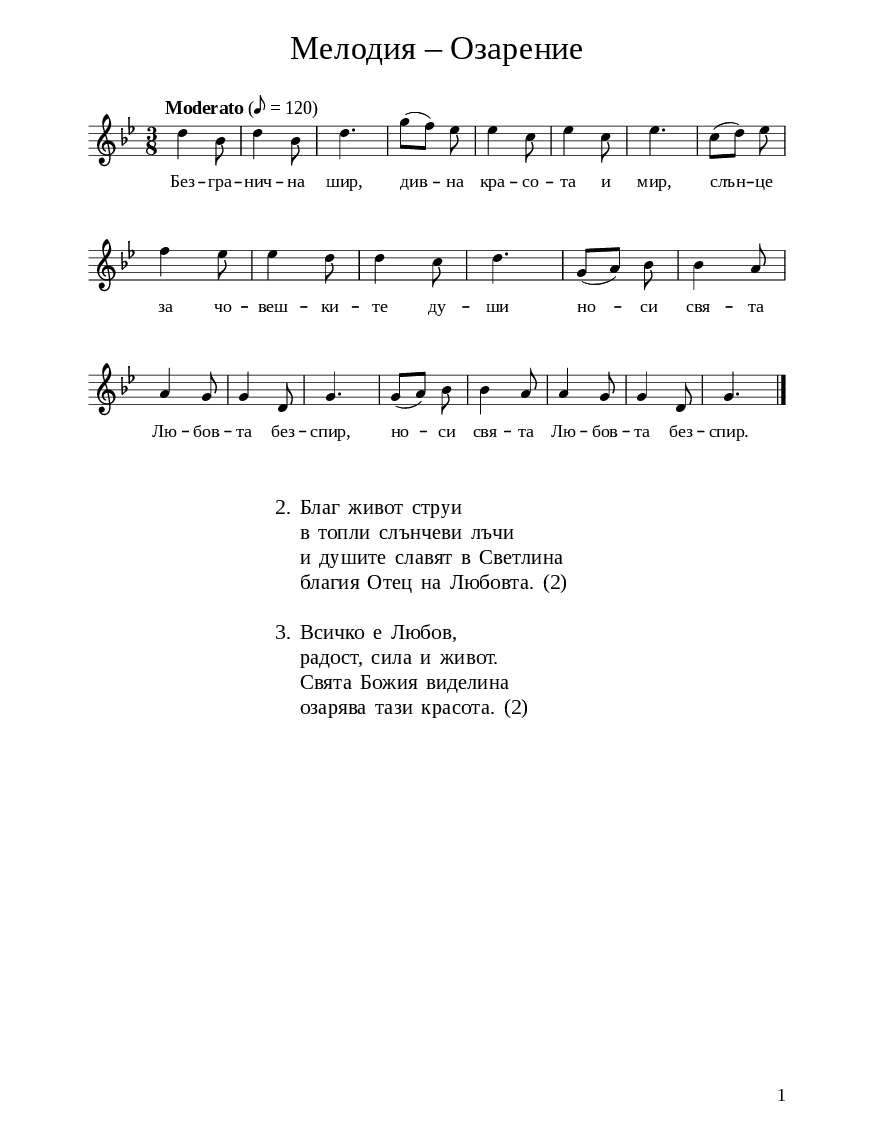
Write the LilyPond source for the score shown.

\version "2.24.2"

% include paper part and global functions
\include "include/globals.ily"

\bookpart {
  \label #'ref189
  \tocItem \markup "Мелодия – Озарение"
  \include "include/bookpart-paper.ily"
  \score {
    \include "include/score-layout.ily"

    \new Voice \absolute {
      \clef treble
      \key g \minor
      \time 3/8
      \tempoFunc "Moderato" 8 "120"
      \autoBeamOff
      d''4 bes'8 | % 2
      d''4 bes'8 | % 3
      d''4. | % 4
      g''8 ( [ f''8 ) ] es''8 | % 5
      es''4 c''8 | % 6
      es''4 c''8 | % 7
      es''4. | % 8
      c''8 ( [ d''8 ) ] es''8 \break | % 9
      f''4 es''8 |
      es''4 d''8 | % 11
      d''4 c''8 | % 12
      d''4. | % 13
      g'8 ( [  a'8 ) ] bes'8 | % 14
      bes'4  a'8 \break | % 15
      a'4  g'8 | % 16
      g'4  d'8 | % 17
      g'4. | % 18
      g'8 ( [  a'8 ) ] bes'8 | % 19
      bes'4  a'8 |
      a'4  g'8 | % 21
      g'4  d'8 | % 22
      g'4. \bar "|."
    }

    \addlyrics {
      Без -- гра -- нич -- на шир, див
      -- на кра -- со -- та и мир,
      слън -- це за чо -- веш -- ки --
      те ду -- ши но -- си свя -- та
      Лю -- бов -- та без -- спир, но --
      си свя -- та Лю -- бов -- та без --
      спир.}

      \header {
        title = \titleFunc "Мелодия – Озарение" "Melodija – Ozarenie"
      }

      \midi{}

    } % score

    \markup \fontsize #bgCoupletFontSize {
      \hspace #18
      \override #`(baseline-skip . ,bgCoupletBaselineSkip)
      \column {

        \line {   2.  Благ живот струи }
        \line {   "   " в топли слънчеви лъчи }
        \line {   "   " и душите славят в Светлина }
        \line {   "   " благия Отец на Любовта. (2) }
        \line {   "   " }
        \line {   3. Всичко е Любов, }
        \line {   "   " радост, сила и живот. }
        \line {   "   " Свята Божия виделина }
        \line {   "   " озарява тази красота. (2)}
      }

    } % markup

  } % bookpart

  % Più mosso
  %
